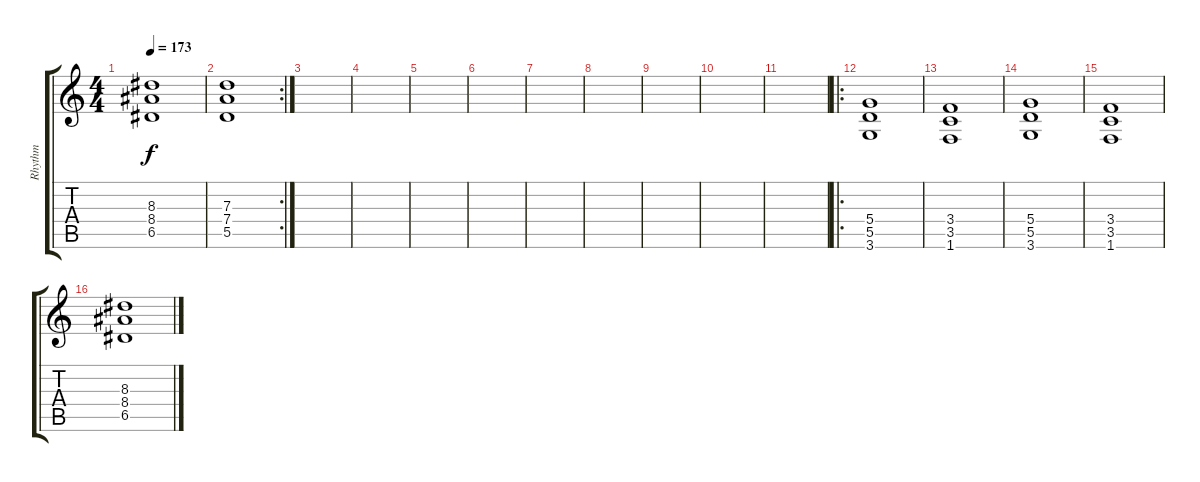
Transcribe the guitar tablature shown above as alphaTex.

\track ("Rhythm" "Rhythm") {instrument distortionguitar}
\staff {score tabs}
\tuning (E4 B3 G3 D3 A2 E2) {hide}
\ts (4 4)
\tempo 173
\clef g2
\ks c
(8.3 8.4 6.5).1{dy f} |
\rc 2
(7.3 7.4 5.5).1 |
|
|
|
|
|
|
|
|
|
\ro
(5.4 5.5 3.6).1 |
(3.4 3.5 1.6).1 |
(5.4 5.5 3.6).1 |
(3.4 3.5 1.6).1 |
(8.3 8.4 6.5).1
